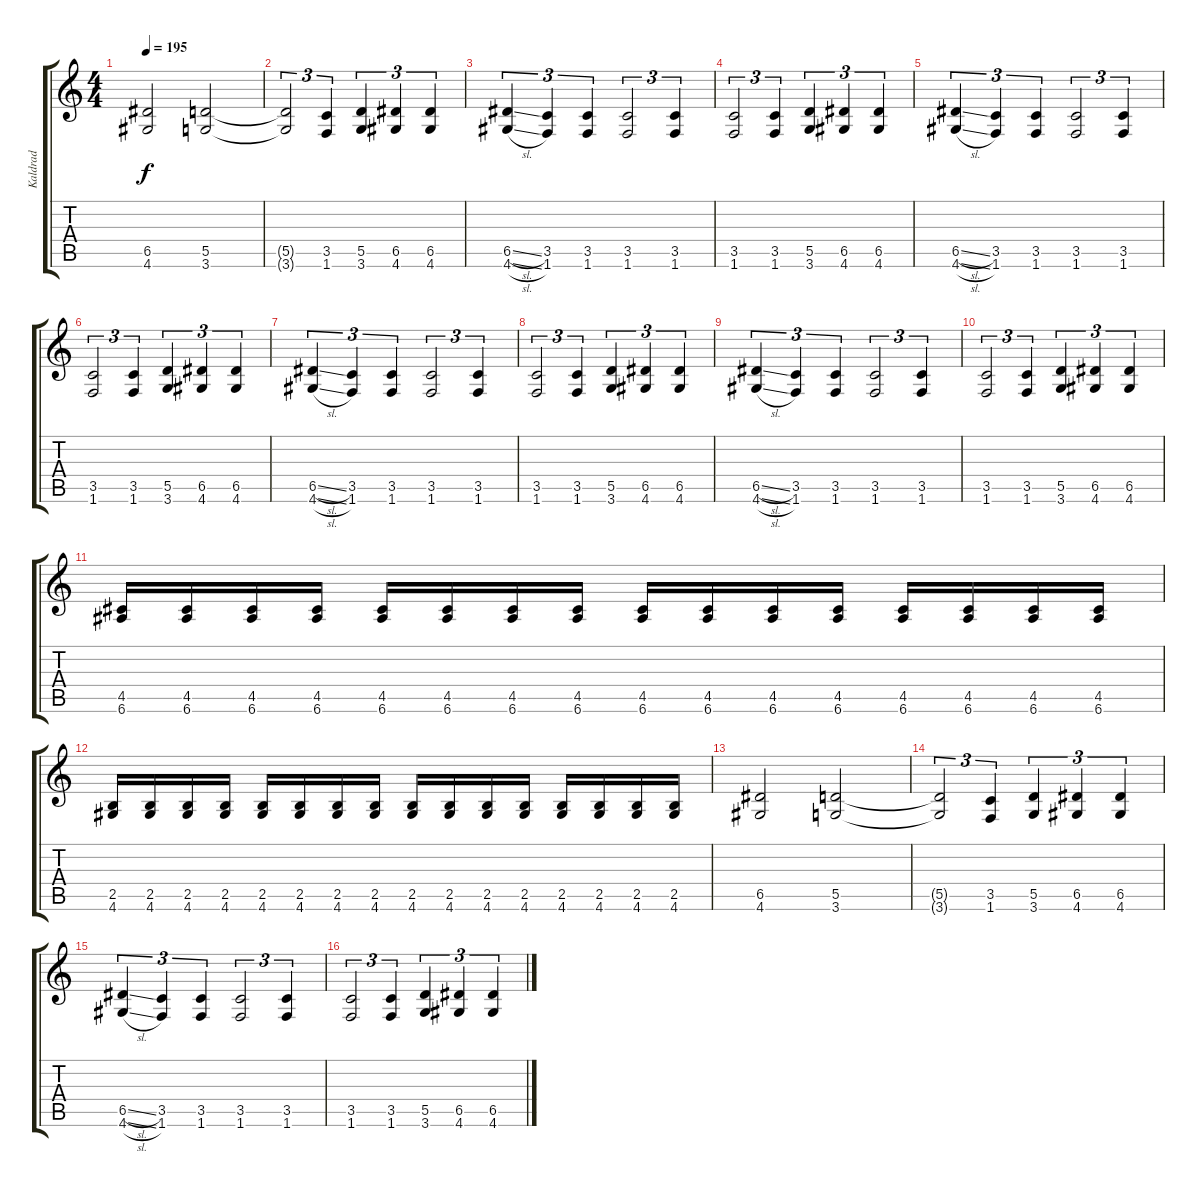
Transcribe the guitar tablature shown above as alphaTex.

\track ("Kaldrad" "Kaldrad") {instrument distortionguitar}
\staff {score tabs}
\tuning (E4 B3 G3 D3 A2 E2) {hide}
\ts (4 4)
\tempo 195
\clef g2
\ks c
(6.5 4.6).2{dy f} (5.5 3.6).2 |
(5.5{t} 3.6{t}).2{tu (3 2)} (3.5 1.6).4{tu (3 2)} (5.5 3.6).4{tu (3 2)} (6.5 4.6).4{tu (3 2)} (6.5 4.6).4{tu (3 2)} |
(6.5{sl} 4.6{sl}).4{tu (3 2)} (3.5 1.6).4{tu (3 2)} (3.5 1.6).4{tu (3 2)} (3.5 1.6).2{tu (3 2)} (3.5 1.6).4{tu (3 2)} |
(3.5 1.6).2{tu (3 2)} (3.5 1.6).4{tu (3 2)} (5.5 3.6).4{tu (3 2)} (6.5 4.6).4{tu (3 2)} (6.5 4.6).4{tu (3 2)} |
(6.5{sl} 4.6{sl}).4{tu (3 2)} (3.5 1.6).4{tu (3 2)} (3.5 1.6).4{tu (3 2)} (3.5 1.6).2{tu (3 2)} (3.5 1.6).4{tu (3 2)} |
(3.5 1.6).2{tu (3 2)} (3.5 1.6).4{tu (3 2)} (5.5 3.6).4{tu (3 2)} (6.5 4.6).4{tu (3 2)} (6.5 4.6).4{tu (3 2)} |
(6.5{sl} 4.6{sl}).4{tu (3 2)} (3.5 1.6).4{tu (3 2)} (3.5 1.6).4{tu (3 2)} (3.5 1.6).2{tu (3 2)} (3.5 1.6).4{tu (3 2)} |
(3.5 1.6).2{tu (3 2)} (3.5 1.6).4{tu (3 2)} (5.5 3.6).4{tu (3 2)} (6.5 4.6).4{tu (3 2)} (6.5 4.6).4{tu (3 2)} |
(6.5{sl} 4.6{sl}).4{tu (3 2)} (3.5 1.6).4{tu (3 2)} (3.5 1.6).4{tu (3 2)} (3.5 1.6).2{tu (3 2)} (3.5 1.6).4{tu (3 2)} |
(3.5 1.6).2{tu (3 2)} (3.5 1.6).4{tu (3 2)} (5.5 3.6).4{tu (3 2)} (6.5 4.6).4{tu (3 2)} (6.5 4.6).4{tu (3 2)} |
(4.5 6.6).16 (4.5 6.6).16 (4.5 6.6).16 (4.5 6.6).16 (4.5 6.6).16 (4.5 6.6).16 (4.5 6.6).16 (4.5 6.6).16 (4.5 6.6).16 (4.5 6.6).16 (4.5 6.6).16 (4.5 6.6).16 (4.5 6.6).16 (4.5 6.6).16 (4.5 6.6).16 (4.5 6.6).16 |
(2.5 4.6).16 (2.5 4.6).16 (2.5 4.6).16 (2.5 4.6).16 (2.5 4.6).16 (2.5 4.6).16 (2.5 4.6).16 (2.5 4.6).16 (2.5 4.6).16 (2.5 4.6).16 (2.5 4.6).16 (2.5 4.6).16 (2.5 4.6).16 (2.5 4.6).16 (2.5 4.6).16 (2.5 4.6).16 |
(6.5 4.6).2 (5.5 3.6).2 |
(5.5{t} 3.6{t}).2{tu (3 2)} (3.5 1.6).4{tu (3 2)} (5.5 3.6).4{tu (3 2)} (6.5 4.6).4{tu (3 2)} (6.5 4.6).4{tu (3 2)} |
(6.5{sl} 4.6{sl}).4{tu (3 2)} (3.5 1.6).4{tu (3 2)} (3.5 1.6).4{tu (3 2)} (3.5 1.6).2{tu (3 2)} (3.5 1.6).4{tu (3 2)} |
(3.5 1.6).2{tu (3 2)} (3.5 1.6).4{tu (3 2)} (5.5 3.6).4{tu (3 2)} (6.5 4.6).4{tu (3 2)} (6.5 4.6).4{tu (3 2)}
